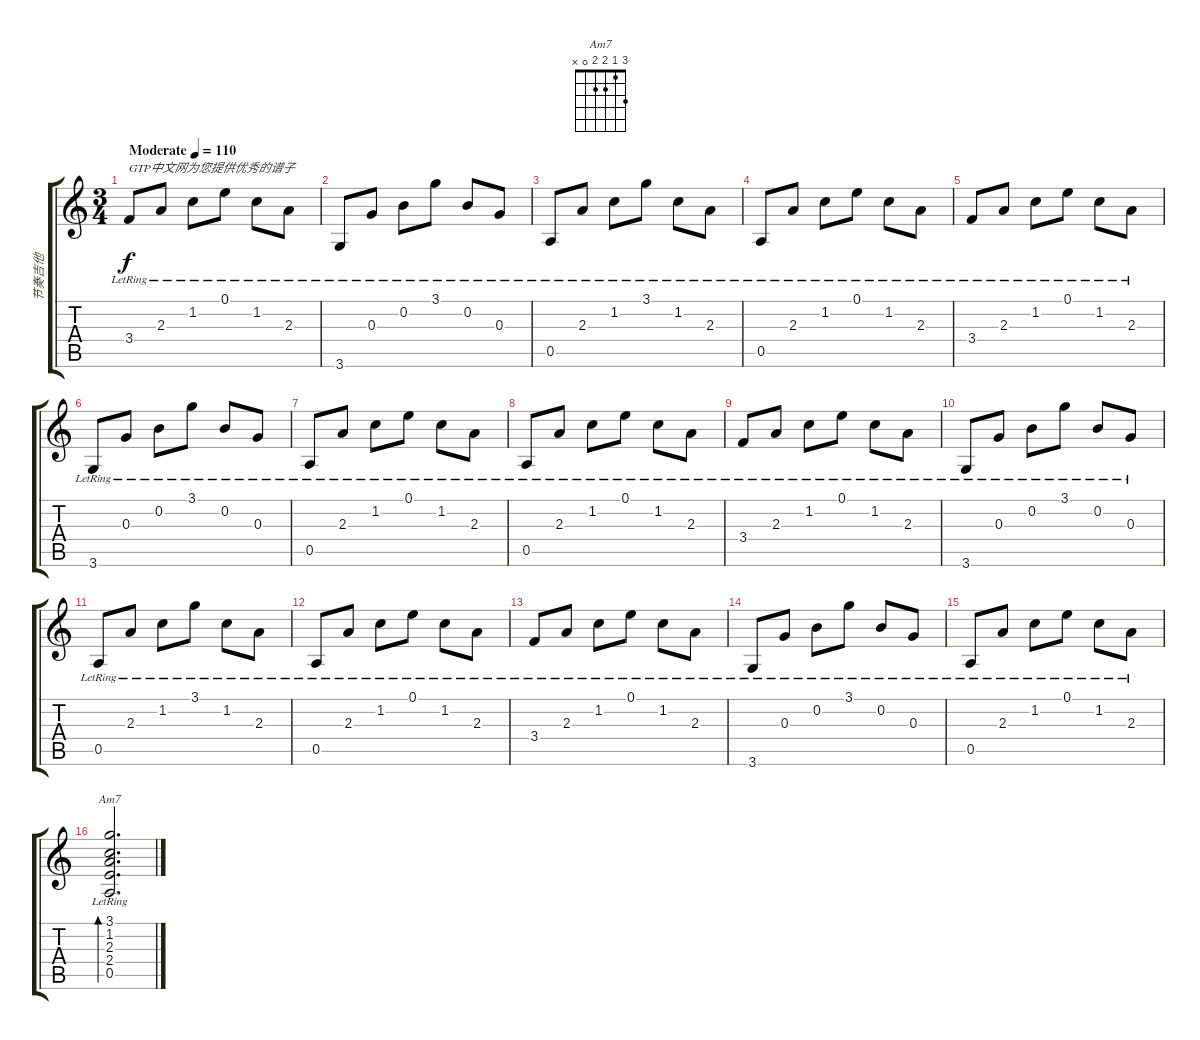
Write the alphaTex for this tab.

\track ("节奏吉他" "节奏吉他") {instrument acousticguitarsteel}
\staff {score tabs}
\tuning (E4 B3 G3 D3 A2 E2) {hide}
\chord ("Am7" 3 1 2 2 0 x)
\ts (3 4)
\tempo (110 "Moderate")
\clef g2
\ks c
3.4{lr}.8{txt "GTP中文网为您提供优秀的谱子" dy f instrument acousticguitarsteel} 2.3{lr}.8 1.2{lr}.8 0.1{lr}.8 1.2{lr}.8 2.3{lr}.8 |
3.6{lr}.8 0.3{lr}.8 0.2{lr}.8 3.1{lr}.8 0.2{lr}.8 0.3{lr}.8 |
0.5{lr}.8 2.3{lr}.8 1.2{lr}.8 3.1{lr}.8 1.2{lr}.8 2.3{lr}.8 |
0.5{lr}.8 2.3{lr}.8 1.2{lr}.8 0.1{lr}.8 1.2{lr}.8 2.3{lr}.8 |
3.4{lr}.8 2.3{lr}.8 1.2{lr}.8 0.1{lr}.8 1.2{lr}.8 2.3{lr}.8 |
3.6{lr}.8 0.3{lr}.8 0.2{lr}.8 3.1{lr}.8 0.2{lr}.8 0.3{lr}.8 |
0.5{lr}.8 2.3{lr}.8 1.2{lr}.8 0.1{lr}.8 1.2{lr}.8 2.3{lr}.8 |
0.5{lr}.8 2.3{lr}.8 1.2{lr}.8 0.1{lr}.8 1.2{lr}.8 2.3{lr}.8 |
3.4{lr}.8 2.3{lr}.8 1.2{lr}.8 0.1{lr}.8 1.2{lr}.8 2.3{lr}.8 |
3.6{lr}.8 0.3{lr}.8 0.2{lr}.8 3.1{lr}.8 0.2{lr}.8 0.3{lr}.8 |
0.5{lr}.8 2.3{lr}.8 1.2{lr}.8 3.1{lr}.8 1.2{lr}.8 2.3{lr}.8 |
0.5{lr}.8 2.3{lr}.8 1.2{lr}.8 0.1{lr}.8 1.2{lr}.8 2.3{lr}.8 |
3.4{lr}.8 2.3{lr}.8 1.2{lr}.8 0.1{lr}.8 1.2{lr}.8 2.3{lr}.8 |
3.6{lr}.8 0.3{lr}.8 0.2{lr}.8 3.1{lr}.8 0.2{lr}.8 0.3{lr}.8 |
0.5{lr}.8 2.3{lr}.8 1.2{lr}.8 0.1{lr}.8 1.2{lr}.8 2.3{lr}.8 |
(3.1{lr} 1.2{lr} 2.3{lr} 2.4{lr} 0.5{lr}).2{d bd 480 ch "Am7"}
